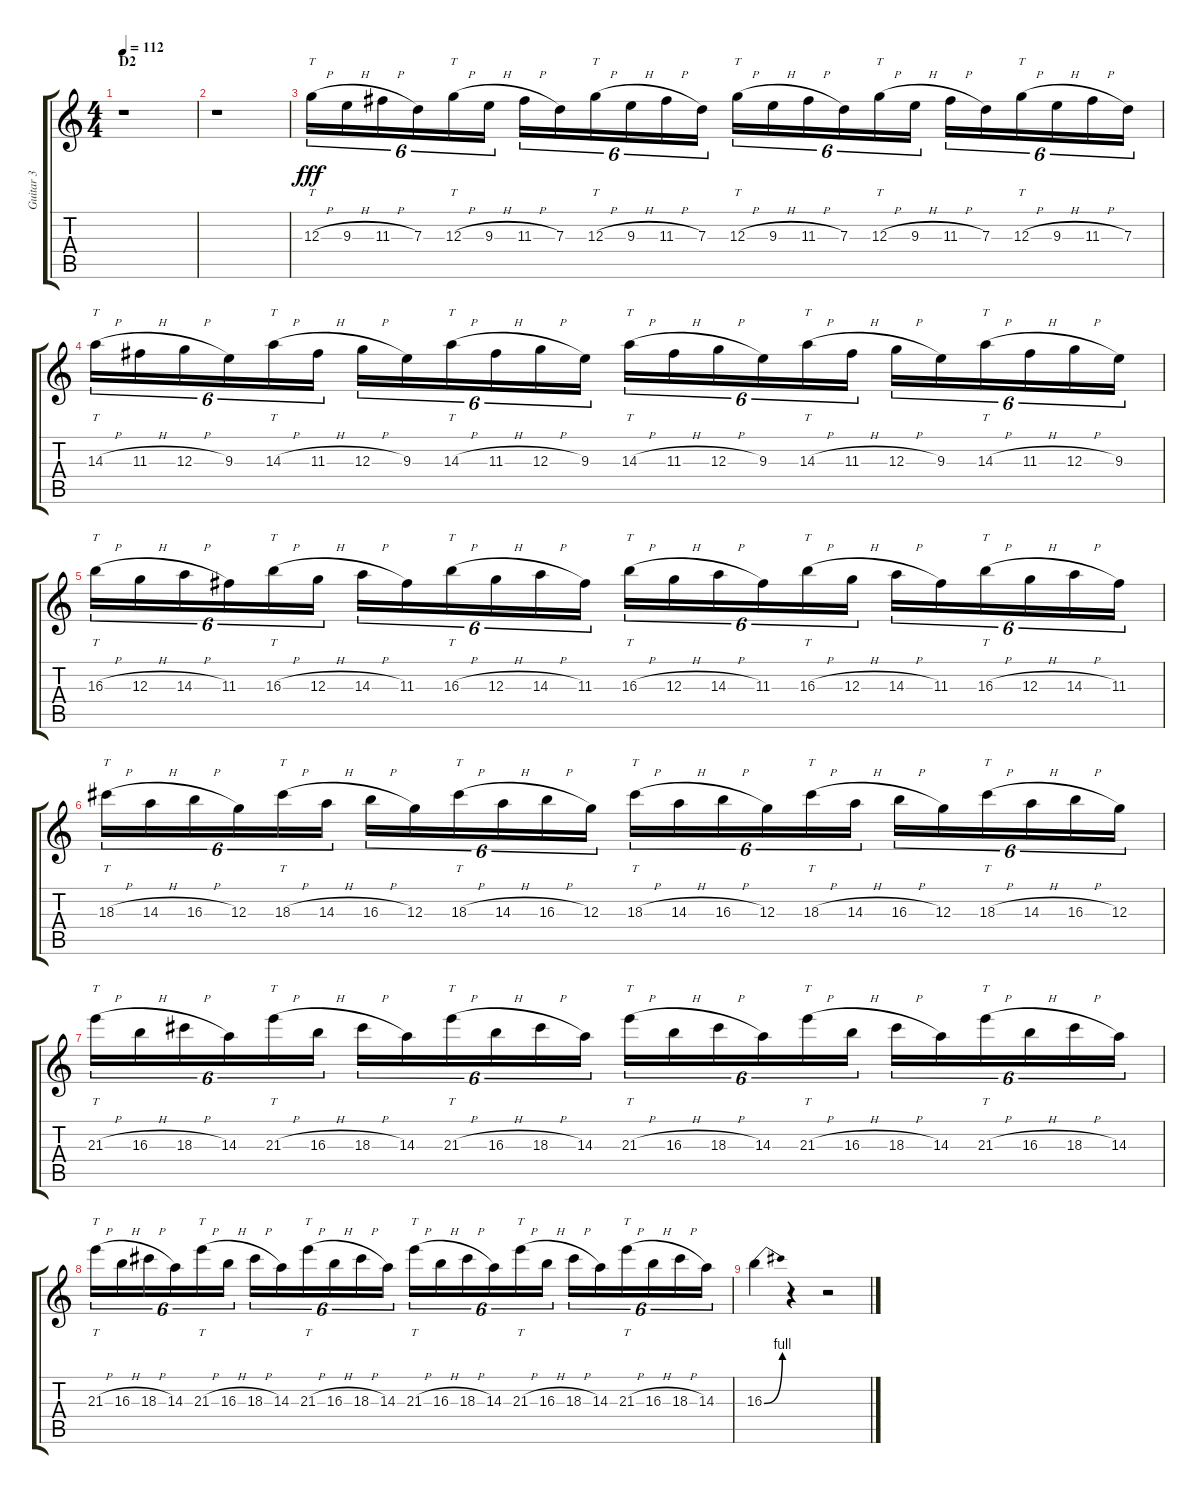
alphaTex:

\track ("Guitar 3" "Guitar 3") {instrument electricguitarclean}
\staff {score tabs}
\tuning (E4 B3 G3 D3 A2 E2) {hide}
\ts (4 4)
\section ("" "D2")
\tempo 112
\clef g2
\ks c
r.1{dy fff} |
r.1 |
12.3{h}.16{tt tu (6 4) instrument distortionguitar} 9.3{h}.16{tu (6 4)} 11.3{h}.16{tu (6 4)} 7.3.16{tu (6 4)} 12.3{h}.16{tt tu (6 4)} 9.3{h}.16{tu (6 4)} 11.3{h}.16{tu (6 4)} 7.3.16{tu (6 4)} 12.3{h}.16{tt tu (6 4)} 9.3{h}.16{tu (6 4)} 11.3{h}.16{tu (6 4)} 7.3.16{tu (6 4)} 12.3{h}.16{tt tu (6 4)} 9.3{h}.16{tu (6 4)} 11.3{h}.16{tu (6 4)} 7.3.16{tu (6 4)} 12.3{h}.16{tt tu (6 4)} 9.3{h}.16{tu (6 4)} 11.3{h}.16{tu (6 4)} 7.3.16{tu (6 4)} 12.3{h}.16{tt tu (6 4)} 9.3{h}.16{tu (6 4)} 11.3{h}.16{tu (6 4)} 7.3.16{tu (6 4)} |
14.3{h}.16{tt tu (6 4)} 11.3{h}.16{tu (6 4)} 12.3{h}.16{tu (6 4)} 9.3.16{tu (6 4)} 14.3{h}.16{tt tu (6 4)} 11.3{h}.16{tu (6 4)} 12.3{h}.16{tu (6 4)} 9.3.16{tu (6 4)} 14.3{h}.16{tt tu (6 4)} 11.3{h}.16{tu (6 4)} 12.3{h}.16{tu (6 4)} 9.3.16{tu (6 4)} 14.3{h}.16{tt tu (6 4)} 11.3{h}.16{tu (6 4)} 12.3{h}.16{tu (6 4)} 9.3.16{tu (6 4)} 14.3{h}.16{tt tu (6 4)} 11.3{h}.16{tu (6 4)} 12.3{h}.16{tu (6 4)} 9.3.16{tu (6 4)} 14.3{h}.16{tt tu (6 4)} 11.3{h}.16{tu (6 4)} 12.3{h}.16{tu (6 4)} 9.3.16{tu (6 4)} |
16.3{h}.16{tt tu (6 4)} 12.3{h}.16{tu (6 4)} 14.3{h}.16{tu (6 4)} 11.3.16{tu (6 4)} 16.3{h}.16{tt tu (6 4)} 12.3{h}.16{tu (6 4)} 14.3{h}.16{tu (6 4)} 11.3.16{tu (6 4)} 16.3{h}.16{tt tu (6 4)} 12.3{h}.16{tu (6 4)} 14.3{h}.16{tu (6 4)} 11.3.16{tu (6 4)} 16.3{h}.16{tt tu (6 4)} 12.3{h}.16{tu (6 4)} 14.3{h}.16{tu (6 4)} 11.3.16{tu (6 4)} 16.3{h}.16{tt tu (6 4)} 12.3{h}.16{tu (6 4)} 14.3{h}.16{tu (6 4)} 11.3.16{tu (6 4)} 16.3{h}.16{tt tu (6 4)} 12.3{h}.16{tu (6 4)} 14.3{h}.16{tu (6 4)} 11.3.16{tu (6 4)} |
18.3{h}.16{tt tu (6 4)} 14.3{h}.16{tu (6 4)} 16.3{h}.16{tu (6 4)} 12.3.16{tu (6 4)} 18.3{h}.16{tt tu (6 4)} 14.3{h}.16{tu (6 4)} 16.3{h}.16{tu (6 4)} 12.3.16{tu (6 4)} 18.3{h}.16{tt tu (6 4)} 14.3{h}.16{tu (6 4)} 16.3{h}.16{tu (6 4)} 12.3.16{tu (6 4)} 18.3{h}.16{tt tu (6 4)} 14.3{h}.16{tu (6 4)} 16.3{h}.16{tu (6 4)} 12.3.16{tu (6 4)} 18.3{h}.16{tt tu (6 4)} 14.3{h}.16{tu (6 4)} 16.3{h}.16{tu (6 4)} 12.3.16{tu (6 4)} 18.3{h}.16{tt tu (6 4)} 14.3{h}.16{tu (6 4)} 16.3{h}.16{tu (6 4)} 12.3.16{tu (6 4)} |
21.3{h}.16{tt tu (6 4)} 16.3{h}.16{tu (6 4)} 18.3{h}.16{tu (6 4)} 14.3.16{tu (6 4)} 21.3{h}.16{tt tu (6 4)} 16.3{h}.16{tu (6 4)} 18.3{h}.16{tu (6 4)} 14.3.16{tu (6 4)} 21.3{h}.16{tt tu (6 4)} 16.3{h}.16{tu (6 4)} 18.3{h}.16{tu (6 4)} 14.3.16{tu (6 4)} 21.3{h}.16{tt tu (6 4)} 16.3{h}.16{tu (6 4)} 18.3{h}.16{tu (6 4)} 14.3.16{tu (6 4)} 21.3{h}.16{tt tu (6 4)} 16.3{h}.16{tu (6 4)} 18.3{h}.16{tu (6 4)} 14.3.16{tu (6 4)} 21.3{h}.16{tt tu (6 4)} 16.3{h}.16{tu (6 4)} 18.3{h}.16{tu (6 4)} 14.3.16{tu (6 4)} |
21.3{h}.16{tt tu (6 4)} 16.3{h}.16{tu (6 4)} 18.3{h}.16{tu (6 4)} 14.3.16{tu (6 4)} 21.3{h}.16{tt tu (6 4)} 16.3{h}.16{tu (6 4)} 18.3{h}.16{tu (6 4)} 14.3.16{tu (6 4)} 21.3{h}.16{tt tu (6 4)} 16.3{h}.16{tu (6 4)} 18.3{h}.16{tu (6 4)} 14.3.16{tu (6 4)} 21.3{h}.16{tt tu (6 4)} 16.3{h}.16{tu (6 4)} 18.3{h}.16{tu (6 4)} 14.3.16{tu (6 4)} 21.3{h}.16{tt tu (6 4)} 16.3{h}.16{tu (6 4)} 18.3{h}.16{tu (6 4)} 14.3.16{tu (6 4)} 21.3{h}.16{tt tu (6 4)} 16.3{h}.16{tu (6 4)} 18.3{h}.16{tu (6 4)} 14.3.16{tu (6 4)} |
16.3{be (bend 0 0 60 4)}.4 r.4 r.2
